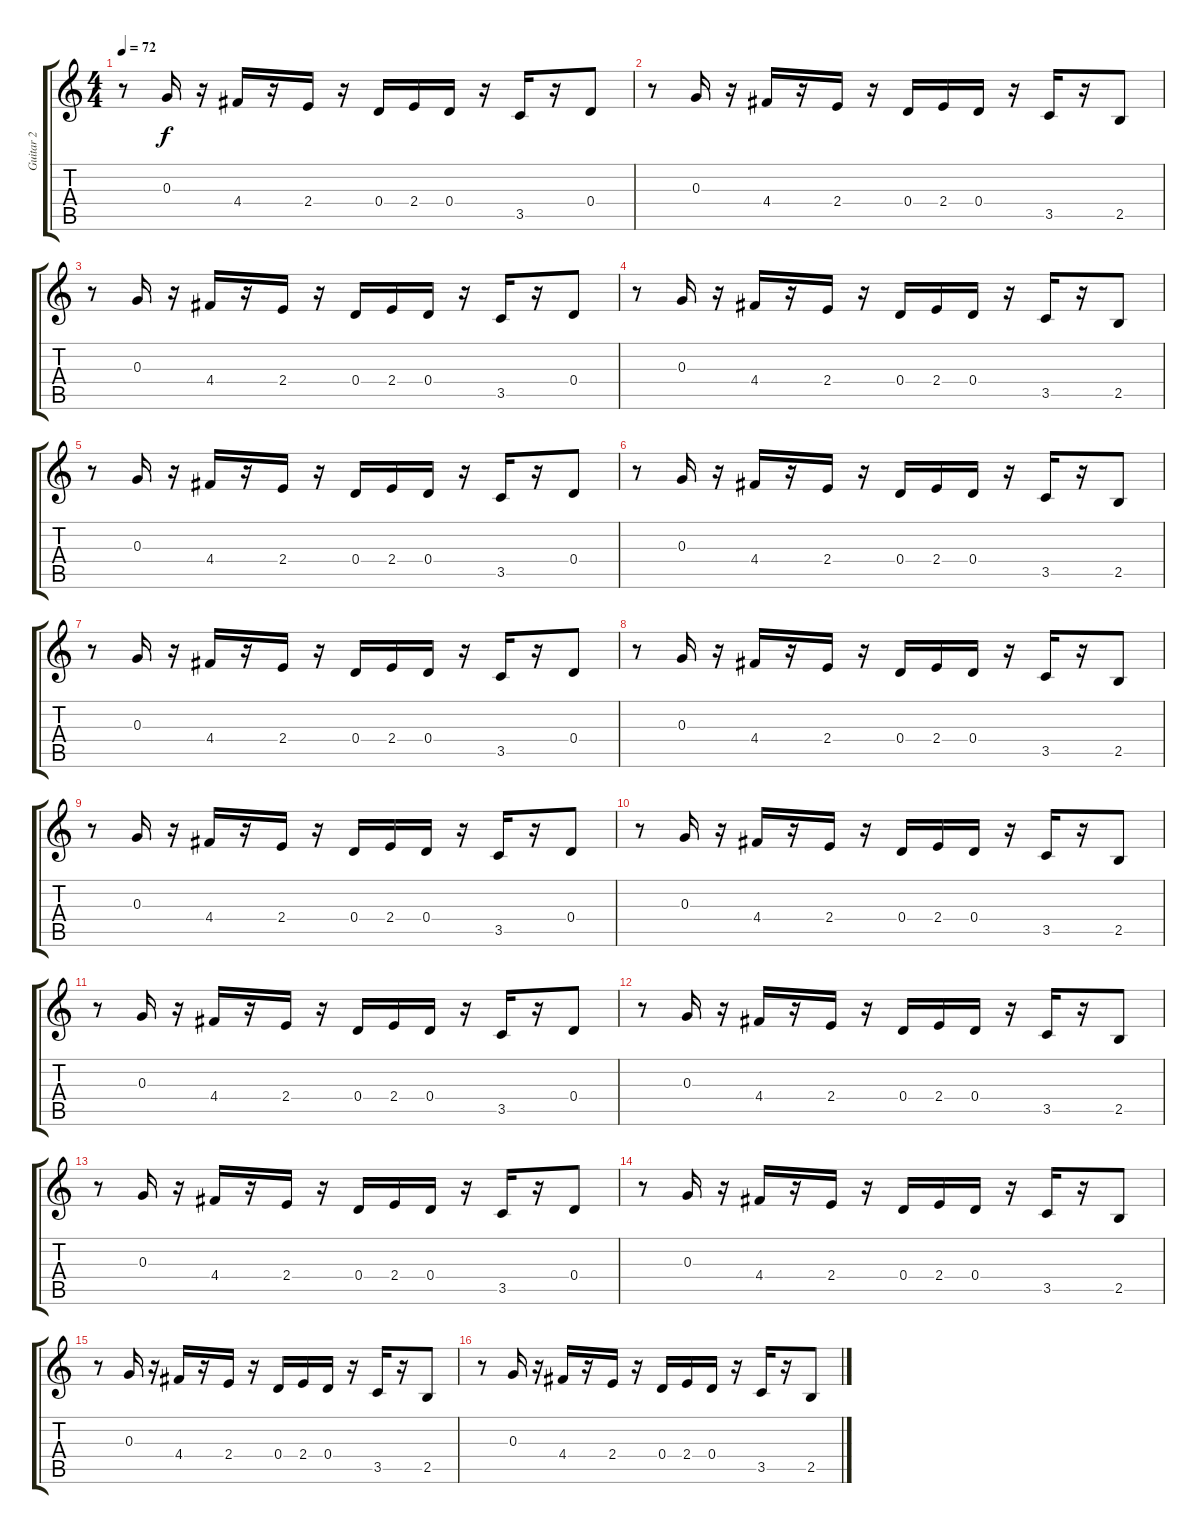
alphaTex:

\track ("Guitar 2" "Guitar 2") {instrument overdrivenguitar}
\staff {score tabs}
\tuning (E4 B3 G3 D3 A2 E2) {hide}
\ts (4 4)
\tempo 72
\clef g2
\ks c
r.8{dy f instrument overdrivenguitar} 0.3.16 r.16 4.4.16 r.16 2.4.16 r.16 0.4.16 2.4.16 0.4.16 r.16 3.5.16 r.16 0.4.8 |
r.8 0.3.16 r.16 4.4.16 r.16 2.4.16 r.16 0.4.16 2.4.16 0.4.16 r.16 3.5.16 r.16 2.5.8 |
r.8 0.3.16 r.16 4.4.16 r.16 2.4.16 r.16 0.4.16 2.4.16 0.4.16 r.16 3.5.16 r.16 0.4.8 |
r.8 0.3.16 r.16 4.4.16 r.16 2.4.16 r.16 0.4.16 2.4.16 0.4.16 r.16 3.5.16 r.16 2.5.8 |
r.8 0.3.16 r.16 4.4.16 r.16 2.4.16 r.16 0.4.16 2.4.16 0.4.16 r.16 3.5.16 r.16 0.4.8 |
r.8 0.3.16 r.16 4.4.16 r.16 2.4.16 r.16 0.4.16 2.4.16 0.4.16 r.16 3.5.16 r.16 2.5.8 |
r.8 0.3.16 r.16 4.4.16 r.16 2.4.16 r.16 0.4.16 2.4.16 0.4.16 r.16 3.5.16 r.16 0.4.8 |
r.8 0.3.16 r.16 4.4.16 r.16 2.4.16 r.16 0.4.16 2.4.16 0.4.16 r.16 3.5.16 r.16 2.5.8 |
r.8 0.3.16 r.16 4.4.16 r.16 2.4.16 r.16 0.4.16 2.4.16 0.4.16 r.16 3.5.16 r.16 0.4.8 |
r.8 0.3.16 r.16 4.4.16 r.16 2.4.16 r.16 0.4.16 2.4.16 0.4.16 r.16 3.5.16 r.16 2.5.8 |
r.8 0.3.16 r.16 4.4.16 r.16 2.4.16 r.16 0.4.16 2.4.16 0.4.16 r.16 3.5.16 r.16 0.4.8 |
r.8 0.3.16 r.16 4.4.16 r.16 2.4.16 r.16 0.4.16 2.4.16 0.4.16 r.16 3.5.16 r.16 2.5.8 |
r.8 0.3.16 r.16 4.4.16 r.16 2.4.16 r.16 0.4.16 2.4.16 0.4.16 r.16 3.5.16 r.16 0.4.8 |
r.8 0.3.16 r.16 4.4.16 r.16 2.4.16 r.16 0.4.16 2.4.16 0.4.16 r.16 3.5.16 r.16 2.5.8 |
r.8 0.3.16 r.16 4.4.16 r.16 2.4.16 r.16 0.4.16 2.4.16 0.4.16 r.16 3.5.16 r.16 2.5.8 |
r.8 0.3.16 r.16 4.4.16 r.16 2.4.16 r.16 0.4.16 2.4.16 0.4.16 r.16 3.5.16 r.16 2.5.8
